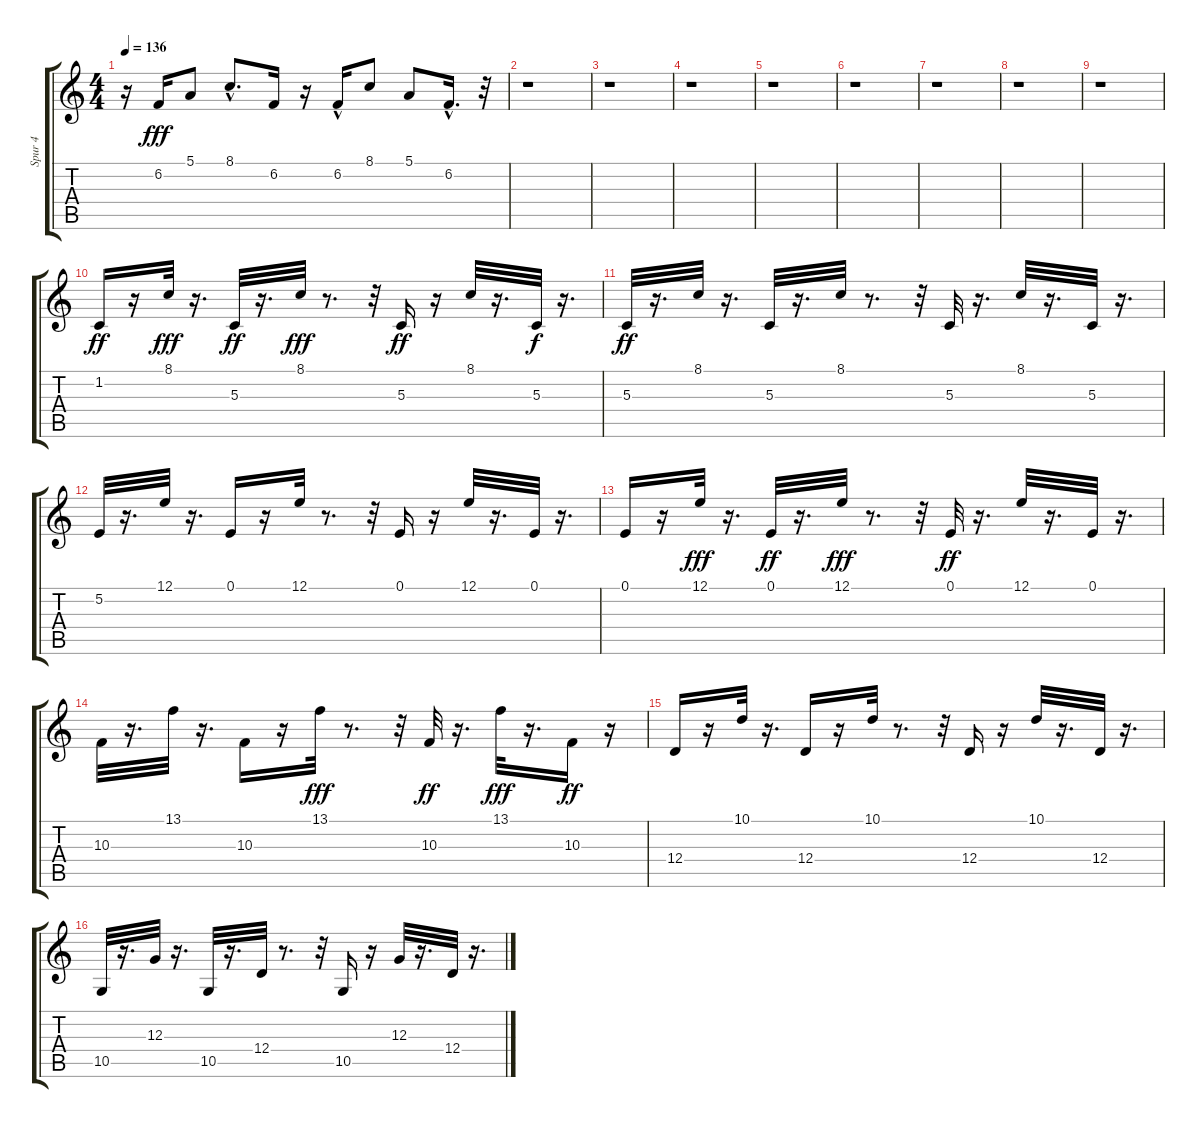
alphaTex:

\track ("Spur 4" "Spur 4") {instrument lead2sawtooth}
\staff {score tabs}
\tuning (E4 B3 G3 D3 A2 E2) {hide}
\ts (4 4)
\tempo 136
\clef g2
\ks c
r.16{dy fff} 6.2.16 5.1.8 8.1{hac}.8{d} 6.2.16 r.16 6.2{hac}.16 8.1.8 5.1.8 6.2{hac}.16{d} r.32 |
r.1 |
r.1 |
r.1 |
r.1 |
r.1 |
r.1 |
r.1 |
r.1 |
1.2.16{dy ff} r.16 8.1.32{dy fff} r.16{d} 5.3.32{dy ff} r.16{d} 8.1.32{dy fff} r.8{d} r.32 5.3.16{dy ff} r.16 8.1.32 r.16{d} 5.3.32{dy f} r.16{d} |
5.3.32{dy ff} r.16{d} 8.1.32 r.16{d} 5.3.32 r.16{d} 8.1.32 r.8{d} r.32 5.3.32 r.16{d} 8.1.32 r.16{d} 5.3.32 r.16{d} |
5.2.32 r.16{d} 12.1.32 r.16{d} 0.1.16 r.16 12.1.32 r.8{d} r.32 0.1.16 r.16 12.1.32 r.16{d} 0.1.32 r.16{d} |
0.1.16 r.16 12.1.32{dy fff} r.16{d} 0.1.32{dy ff} r.16{d} 12.1.32{dy fff} r.8{d} r.32 0.1.32{dy ff} r.16{d} 12.1.32 r.16{d} 0.1.32 r.16{d} |
10.3.32 r.16{d} 13.1.32 r.16{d} 10.3.16 r.16 13.1.32{dy fff} r.8{d} r.32 10.3.32{dy ff} r.16{d} 13.1.32{dy fff} r.16{d} 10.3.16{dy ff} r.16 |
12.4.16 r.16 10.1.32 r.16{d} 12.4.16 r.16 10.1.32 r.8{d} r.32 12.4.16 r.16 10.1.32 r.16{d} 12.4.32 r.16{d} |
10.5.32 r.16{d} 12.3.32 r.16{d} 10.5.32 r.16{d} 12.4.32 r.8{d} r.32 10.5.16 r.16 12.3.32 r.16{d} 12.4.32 r.16{d}
